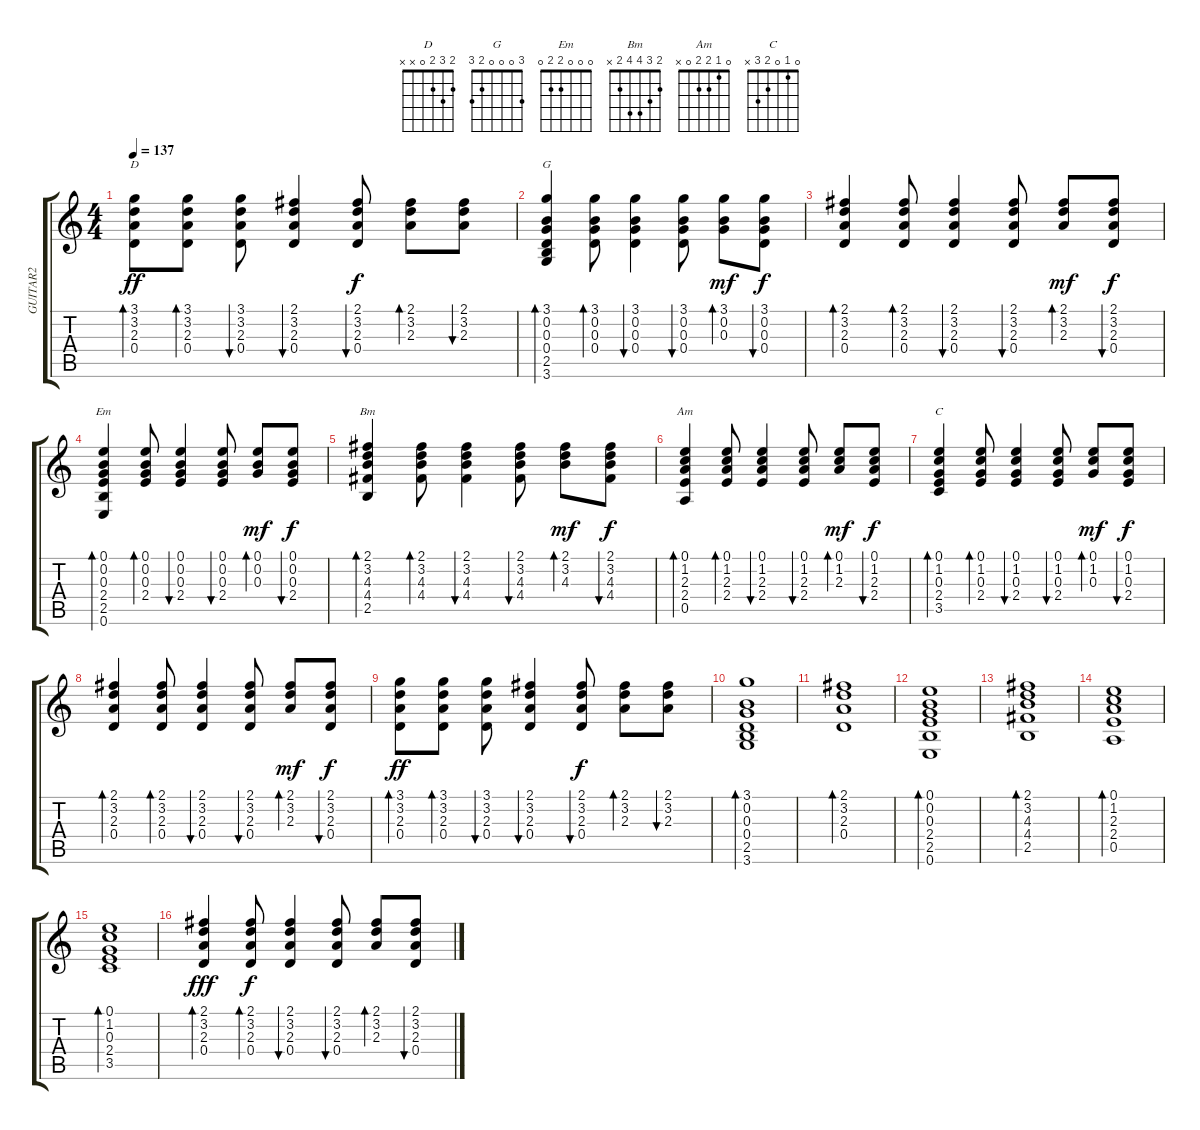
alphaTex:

\track ("GUITAR2" "GUITAR2") {instrument acousticguitarsteel}
\staff {score tabs}
\tuning (E4 B3 G3 D3 A2 E2) {hide}
\chord ("D" 2 3 2 0 x x)
\chord ("G" 3 0 0 0 2 3)
\chord ("Em" 0 0 0 2 2 0)
\chord ("Bm" 2 3 4 4 2 x)
\chord ("Am" 0 1 2 2 0 x)
\chord ("C" 0 1 0 2 3 x)
\ts (4 4)
\tempo 137
\clef g2
\ks c
(3.1 3.2 2.3 0.4).8{bd 60 ch "D" dy ff} (3.1 3.2 2.3 0.4).8{bd 60} (3.1 3.2 2.3 0.4).8{bu 60} (2.1 3.2 2.3 0.4).4{bu 60} (2.1 3.2 2.3 0.4).8{bu 60 dy f} (2.1 3.2 2.3).8{bd 60} (2.1 3.2 2.3).8{bu 60} |
(3.1 0.2 0.3 0.4 2.5 3.6).4{bd 60 ch "G"} (3.1 0.2 0.3 0.4).8{bd 60} (3.1 0.2 0.3 0.4).4{bu 60} (3.1 0.2 0.3 0.4).8{bu 60} (3.1 0.2 0.3).8{bd 60 dy mf} (3.1 0.2 0.3 0.4).8{bu 60 dy f} |
(2.1 3.2 2.3 0.4).4{bd 60} (2.1 3.2 2.3 0.4).8{bd 60} (2.1 3.2 2.3 0.4).4{bu 60} (2.1 3.2 2.3 0.4).8{bu 60} (2.1 3.2 2.3).8{bd 60 dy mf} (2.1 3.2 2.3 0.4).8{bu 60 dy f} |
(0.1 0.2 0.3 2.4 2.5 0.6).4{bd 60 ch "Em"} (0.1 0.2 0.3 2.4).8{bd 60} (0.1 0.2 0.3 2.4).4{bu 60} (0.1 0.2 0.3 2.4).8{bu 60} (0.1 0.2 0.3).8{bd 60 dy mf} (0.1 0.2 0.3 2.4).8{bu 60 dy f} |
(2.1 3.2 4.3 4.4 2.5).4{bd 60 ch "Bm"} (2.1 3.2 4.3 4.4).8{bd 60} (2.1 3.2 4.3 4.4).4{bu 60} (2.1 3.2 4.3 4.4).8{bu 60} (2.1 3.2 4.3).8{bd 60 dy mf} (2.1 3.2 4.3 4.4).8{bu 60 dy f} |
(0.1 1.2 2.3 2.4 0.5).4{bd 60 ch "Am"} (0.1 1.2 2.3 2.4).8{bd 60} (0.1 1.2 2.3 2.4).4{bu 60} (0.1 1.2 2.3 2.4).8{bu 60} (0.1 1.2 2.3).8{bd 60 dy mf} (0.1 1.2 2.3 2.4).8{bu 60 dy f} |
(0.1 1.2 0.3 2.4 3.5).4{bd 60 ch "C"} (0.1 1.2 0.3 2.4).8{bd 60} (0.1 1.2 0.3 2.4).4{bu 60} (0.1 1.2 0.3 2.4).8{bu 60} (0.1 1.2 0.3).8{bd 60 dy mf} (0.1 1.2 0.3 2.4).8{bu 60 dy f} |
(2.1 3.2 2.3 0.4).4{bd 60} (2.1 3.2 2.3 0.4).8{bd 60} (2.1 3.2 2.3 0.4).4{bu 60} (2.1 3.2 2.3 0.4).8{bu 60} (2.1 3.2 2.3).8{bd 60 dy mf} (2.1 3.2 2.3 0.4).8{bu 60 dy f} |
(3.1 3.2 2.3 0.4).8{bd 60 dy ff} (3.1 3.2 2.3 0.4).8{bd 60} (3.1 3.2 2.3 0.4).8{bu 60} (2.1 3.2 2.3 0.4).4{bu 60} (2.1 3.2 2.3 0.4).8{bu 60 dy f} (2.1 3.2 2.3).8{bd 60} (2.1 3.2 2.3).8{bu 60} |
(3.1 0.2 0.3 0.4 2.5 3.6).1{bd 120} |
(2.1 3.2 2.3 0.4).1{bd 120} |
(0.1 0.2 0.3 2.4 2.5 0.6).1{bd 120} |
(2.1 3.2 4.3 4.4 2.5).1{bd 120} |
(0.1 1.2 2.3 2.4 0.5).1{bd 120} |
(0.1 1.2 0.3 2.4 3.5).1{bd 120} |
(2.1 3.2 2.3 0.4).4{bd 60 dy fff volume 10} (2.1 3.2 2.3 0.4).8{bd 60 dy f} (2.1 3.2 2.3 0.4).4{bu 60} (2.1 3.2 2.3 0.4).8{bu 60} (2.1 3.2 2.3).8{bd 60} (2.1 3.2 2.3 0.4).8{bu 60}
